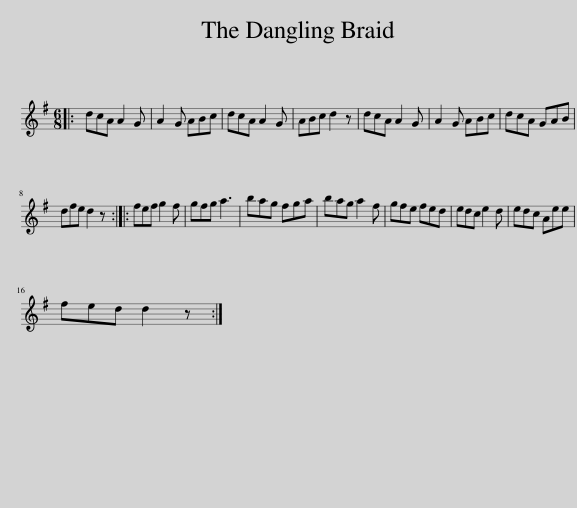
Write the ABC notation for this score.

X:1
L:1/8
M:6/8
I:linebreak $
K:G
V:1 treble
V:1
|: dcA A2 G | A2 G ABc | dcA A2 G | ABc d2 z | dcA A2 G | %5
 A2 G ABc | dcA GAB |$ dfe d2 z :: fef g2 f | gfg a3 | %10
 bag fga | bag a2 f | gfe fed | edc e2 d | edc Aee |$ %15
 fed d2 z :| %16
